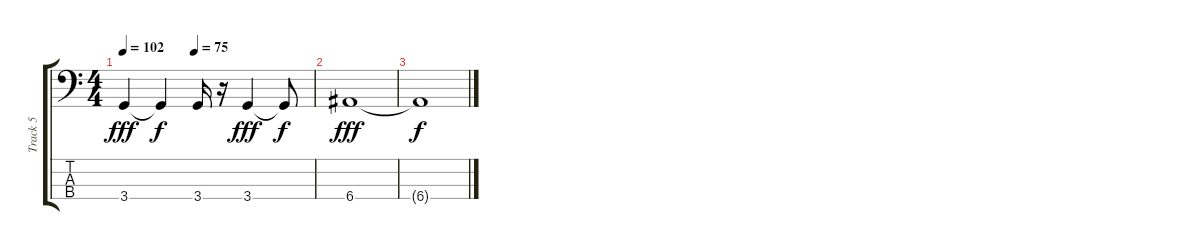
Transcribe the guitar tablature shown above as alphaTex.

\track ("Track 5" "Track 5") {instrument electricbassfinger}
\staff {score tabs}
\tuning (G2 D2 A1 E1) {hide}
\ts (4 4)
\tempo 102
\tempo (75 0.375)
\clef f4
\ks c
3.4.4{dy fff} 3.4{t}.4{dy f} 3.4.16 r.16 3.4.4{dy fff} 3.4{t}.8{dy f} |
6.4.1{dy fff} |
6.4{t}.1{dy f}
